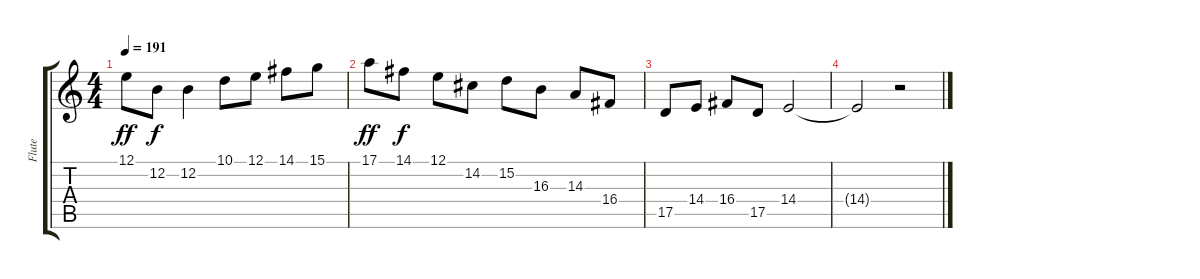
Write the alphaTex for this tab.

\track ("Flute" "Flute") {instrument flute}
\staff {score tabs}
\tuning (E4 B3 G3 D3 A2 E2) {hide}
\ts (4 4)
\tempo 191
\clef g2
\ks c
12.1.8{dy ff} 12.2.8{dy f} 12.2.4 10.1.8 12.1.8 14.1.8 15.1.8 |
17.1.8{dy ff} 14.1.8{dy f} 12.1.8 14.2.8 15.2.8 16.3.8 14.3.8 16.4.8 |
17.5.8 14.4.8 16.4.8 17.5.8 14.4.2 |
14.4{t}.2 r.2
